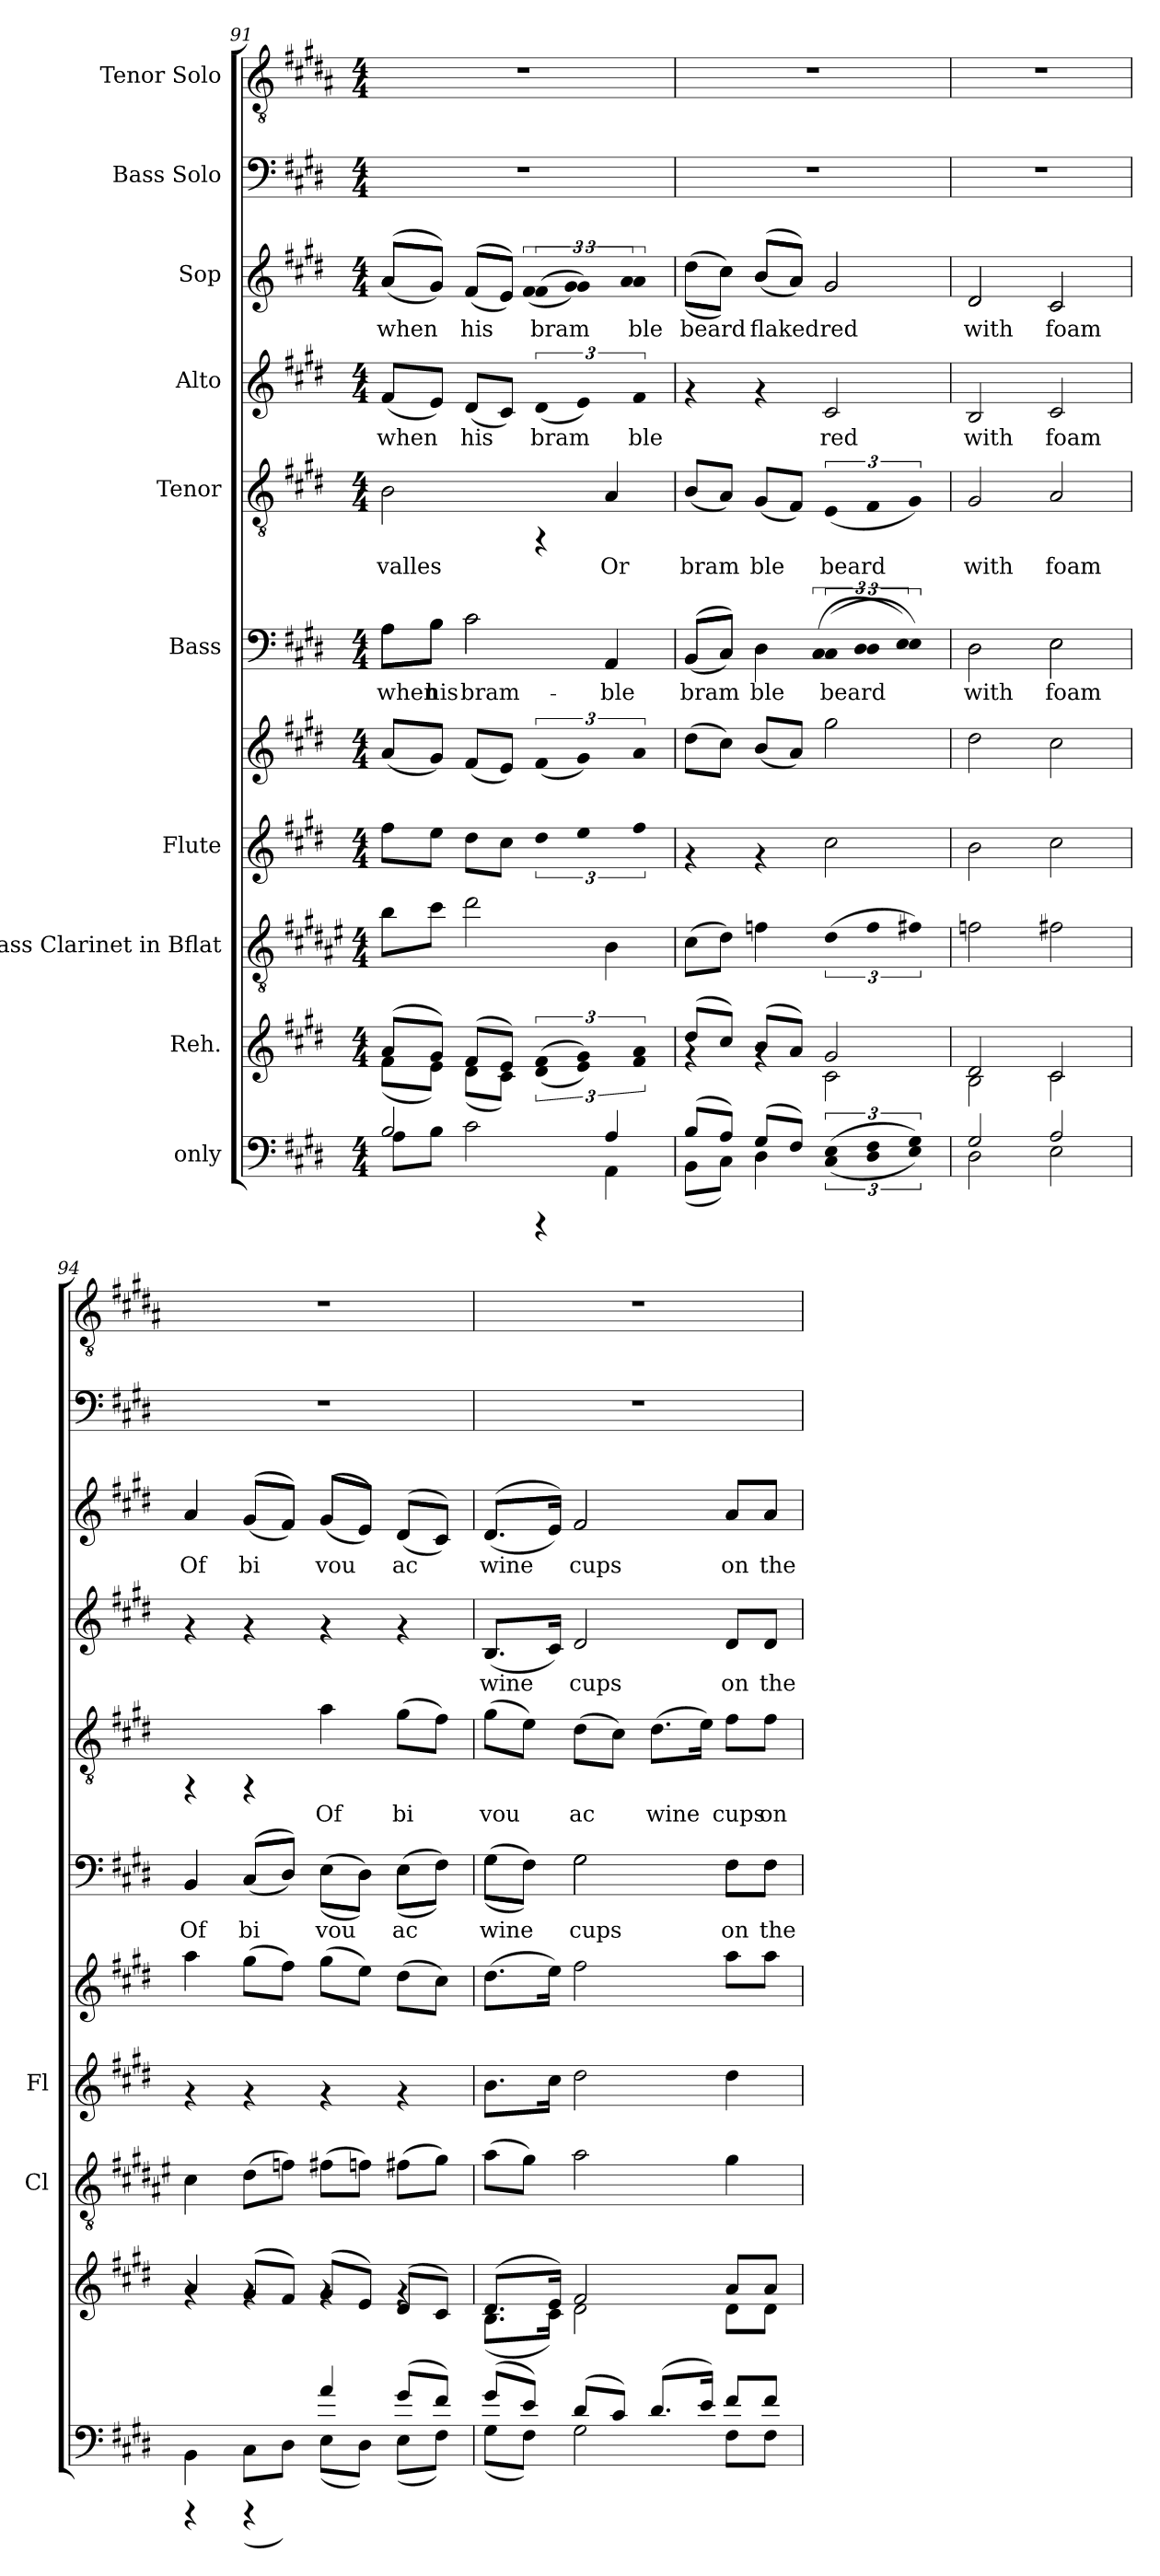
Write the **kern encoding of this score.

**kern	**kern	**kern	**kern	**kern	**kern	**text	**kern	**text	**kern	**text	**kern	**text	**kern	**kern
*part10	*part9	*part8	*part7	*part7	*part6	*part6	*part5	*part5	*part4	*part4	*part3	*part3	*part2	*part1
*staff11	*staff10	*staff9	*staff8	*staff7	*staff6	*staff6	*staff5	*staff5	*staff4	*staff4	*staff3	*staff3	*staff2	*staff1
*I"only	*I"Reh.	*I"Bass Clarinet in Bflat	*I"Flute	*	*I"Bass	*	*I"Tenor	*	*I"Alto	*	*I"Sop	*	*I"Bass Solo	*I"Tenor Solo
*	*	*I'Cl	*I'Fl	*	*	*	*	*	*	*	*	*	*	*
*clefF4	*clefG2	*clefGv2	*clefG2	*clefG2	*clefF4	*	*clefGv2	*	*clefG2	*	*clefG2	*	*clefF4	*clefGv2
*	*	*ITrd1c2	*	*	*	*	*	*	*	*	*	*	*	*ITrd4c7
*k[f#c#g#d#]	*k[f#c#g#d#]	*k[f#c#g#d#]	*k[f#c#g#d#]	*k[f#c#g#d#]	*k[f#c#g#d#]	*	*k[f#c#g#d#]	*	*k[f#c#g#d#]	*	*k[f#c#g#d#]	*	*k[f#c#g#d#]	*k[f#c#g#d#]
*E:	*E:	*E:	*E:	*E:	*E:	*	*E:	*	*E:	*	*E:	*	*E:	*E:
*M4/4	*M4/4	*M4/4	*M4/4	*M4/4	*M4/4	*	*M4/4	*	*M4/4	*	*M4/4	*	*M4/4	*M4/4
=91	=91	=91	=91	=91	=91	=91	=91	=91	=91	=91	=91	=91	=91	=91
*^	*^	*	*	*	*	*	*	*	*	*	*	*	*	*
!	!	!	!	!	!	!	!	!LO:LY:b:cj	!	!LO:LY:b:cj	!	!LO:LY:b:cj	!	!LO:LY:b:cj	!	!
*	*	*	*	*	*	*	*^	*	*	*	*	*	*^	*	*	*
2B/	8A\L	(>8a/L	(>8f#\L	8a\L	8ff#\L	(>8a/L	8A\L	8A\L	when	2B\	-valles	(>8f#/L	when	(>8a/L	(>8a/L	when	1r	1r
!	!	!	!	!	!	!	!	!	!LO:LY:b:cj	!	!	!	!LO:LY:b:cj	!	!	!LO:LY:b:cj	!	!
.	8B\J	8g#/J)	8e\J)	8b\J	8ee\J	8g#/J)	8B\J	8B\J	his	.	.	8e/J)	.	8g#/J)	8g#/J)	.	.	.
!	!	!	!	!	!	!	!	!	!LO:LY:b:cj	!	!	!	!LO:LY:b:cj	!	!	!LO:LY:b:cj	!	!
.	2c#\	(>8f#/L	(>8d#\L	2cc#\	8dd#\L	(>8f#/L	2c#\	2c#\	bram-	.	.	(>8d#/L	his	(>8f#/L	(>8f#/L	his	.	.
!	!	!	!	!	!	!	!	!	!	!	!	!	!LO:LY:b:cj	!	!	!LO:LY:b:cj	!	!
.	.	8e/J)	8c#\J)	.	8cc#\J	8e/J)	.	.	.	.	.	8c#/J)	.	8e/J)	8e/J)	.	.	.
!	!	!LO:N:vis=4	!LO:N:vis=4	!	!LO:N:vis=4	!LO:N:vis=4	!	!	!	!	!	!LO:N:vis=4	!LO:LY:b:cj	!LO:N:vis=4	!LO:N:vis=4	!LO:LY:b:cj	!	!
4rCCC	.	(>6f#/	(>6d#\	.	6dd#\	(>6f#/	.	.	.	4rFF	.	(>6d#/	bram-	(>6f#/	(>6f#/	bram-	.	.
!	!	!LO:N:vis=4	!LO:N:vis=4	!	!LO:N:vis=4	!LO:N:vis=4	!	!	!	!	!	!LO:N:vis=4	!LO:LY:b:cj	!LO:N:vis=4	!LO:N:vis=4	!LO:LY:b:cj	!	!
.	.	6g#/)	6e\)	.	6ee\	6g#/)	.	.	.	.	.	6e/)	-	6g#/)	6g#/)	-	.	.
!	!	!	!	!	!	!	!	!	!LO:LY:b:cj	!	!LO:LY:b:cj	!	!	!	!	!	!	!
4A/	4AA\	.	.	4A\	.	.	4AA/	4AA/	-ble	4A/	Or	.	.	.	.	.	.	.
!	!	!LO:N:vis=4	!LO:N:vis=4	!	!LO:N:vis=4	!LO:N:vis=4	!	!	!	!	!	!LO:N:vis=4	!LO:LY:b:cj	!LO:N:vis=4	!LO:N:vis=4	!LO:LY:b:cj	!	!
.	.	6a/	6f#\	.	6ff#\	6a/	.	.	.	.	.	6f#/	ble	6a/	6a/	ble	.	.
=92	=92	=92	=92	=92	=92	=92	=92	=92	=92	=92	=92	=92	=92	=92	=92	=92	=92	=92
!	!	!	!	!	!	!	!	!	!LO:LY:b:cj	!	!LO:LY:b:cj	!	!	!	!	!LO:LY:b:cj	!	!
(>8B/L	(>8BB\L	(>8dd#/L	4rf	(>8B\L	4rf	(>8dd#\L	(>8BB/L	(>8BB/L	bram-	(>8B/L	bram-	4rf	.	(>8dd#\L	(>8dd#\L	beard	1r	1r
!	!	!	!	!	!	!	!	!	!LO:LY:b:cj	!	!LO:LY:b:cj	!	!	!	!	!LO:LY:b:cj	!	!
8A/J)	8C#\J)	8cc#/J)	.	8c#\J)	.	8cc#\J)	8C#/J)	8C#/J)	-	8A/J)	-	.	.	8cc#\J)	8cc#\J)	.	.	.
!	!	!	!	!	!	!	!	!	!LO:LY:b:cj	!	!LO:LY:b:cj	!	!	!	!	!LO:LY:b:cj	!	!
(>8G#/L	4D#\	(>8b/L	4rf	4e-\	4rf	(>8b/L	4D#\	4D#\	ble	(>8G#/L	ble	4rf	.	(>8b/L	(>8b/L	flaked	.	.
!	!	!	!	!	!	!	!	!	!	!	!LO:LY:b:cj	!	!	!	!	!LO:LY:b:cj	!	!
8F#/J)	.	8a/J)	.	.	.	8a/J)	.	.	.	8F#/J)	.	.	.	8a/J)	8a/J)	.	.	.
!LO:N:vis=4	!LO:N:vis=4	!	!	!LO:N:vis=4	!	!	!LO:N:vis=4	!LO:N:vis=4	!LO:LY:b:cj	!LO:N:vis=4	!LO:LY:b:cj	!	!LO:LY:b:cj	!	!	!LO:LY:b:cj	!	!
(>6E/	(>6C#\	2g#/	2c#\	(>6c#\	2cc#\	2gg#\	(>6C#/	(>6C#/	beard	(>6E/	beard	2c#/	red	2g#/	2g#/	red	.	.
!LO:N:vis=4	!LO:N:vis=4	!	!	!LO:N:vis=4	!	!	!LO:N:vis=4	!LO:N:vis=4	!LO:LY:b:cj	!LO:N:vis=4	!LO:LY:b:cj	!	!	!	!	!	!	!
6F#/	6D#\	.	.	6e-\	.	.	6D#\	6D#\	.	6F#/	.	.	.	.	.	.	.	.
!LO:N:vis=4	!LO:N:vis=4	!	!	!LO:N:vis=4	!	!	!LO:N:vis=4	!LO:N:vis=4	!LO:LY:b:cj	!LO:N:vis=4	!LO:LY:b:cj	!	!	!	!	!	!	!
6G#/)	6E\)	.	.	6e\)	.	.	6E\)	6E\)	.	6G#/)	.	.	.	.	.	.	.	.
=93	=93	=93	=93	=93	=93	=93	=93	=93	=93	=93	=93	=93	=93	=93	=93	=93	=93	=93
!	!	!	!	!	!	!	!	!	!LO:LY:b:cj	!	!LO:LY:b:cj	!	!LO:LY:b:cj	!	!	!LO:LY:b:cj	!	!
2G#/	2D#\	2d#/	2B\	2e-\	2b\	2dd#\	2D#\	2D#\	with	2G#/	with	2B/	with	2d#/	2d#/	with	1r	1r
!	!	!	!	!	!	!	!	!	!LO:LY:b:cj	!	!LO:LY:b:cj	!	!LO:LY:b:cj	!	!	!LO:LY:b:cj	!	!
2A/	2E\	2c#/	2c#\	2e\	2cc#\	2cc#\	2E\	2E\	foam	2A/	foam	2c#/	foam	2c#/	2c#/	foam	.	.
!!LO:PB:g=z
=94	=94	=94	=94	=94	=94	=94	=94	=94	=94	=94	=94	=94	=94	=94	=94	=94	=94	=94
!	!	!	!	!	!	!	!	!	!LO:LY:b:cj	!	!	!	!	!	!	!LO:LY:b:cj	!	!
4rCCC	4BB\	4a/	4rf	4B\	4rf	4aa\	4BB/	4BB/	Of	4rFF	.	4rf	.	4a/	4a/	Of	1r	1r
!	!	!	!	!	!	!	!	!	!LO:LY:b:cj	!	!	!	!	!	!	!LO:LY:b:cj	!	!
4rCCC	(>8C#\L	(>8g#/L	4rf	(>8c#\L	4rf	(>8gg#\L	(>8C#/L	(>8C#/L	bi-	4rFF	.	4rf	.	(>8g#/L	(>8g#/L	bi-	.	.
!	!	!	!	!	!	!	!	!	!LO:LY:b:cj	!	!	!	!	!	!	!LO:LY:b:cj	!	!
.	8D#\J)	8f#/J)	.	8e-\J)	.	8ff#\J)	8D#/J)	8D#/J)	-	.	.	.	.	8f#/J)	8f#/J)	-	.	.
!	!	!	!	!	!	!	!	!	!LO:LY:b:cj	!	!LO:LY:b:cj	!	!	!	!	!LO:LY:b:cj	!	!
4a/	(>8E\L	(>8g#/L	4rf	(>8e\L	4rf	(>8gg#\L	(>8E\L	(>8E\L	vou-	4a\	Of	4rf	.	(>8g#/L	(>8g#/L	vou-	.	.
!	!	!	!	!	!	!	!	!	!LO:LY:b:cj	!	!	!	!	!	!	!LO:LY:b:cj	!	!
.	8D#\J)	8e/J)	.	8e-\J)	.	8ee\J)	8D#\J)	8D#\J)	-	.	.	.	.	8e/J)	8e/J)	-	.	.
!	!	!	!	!	!	!	!	!	!LO:LY:b:cj	!	!LO:LY:b:cj	!	!	!	!	!LO:LY:b:cj	!	!
(>8g#/L	(>8E\L	(>8d#/L	4rf	(>8e\L	4rf	(>8dd#\L	(>8E\L	(>8E\L	ac	(>8g#\L	bi-	4rf	.	(>8d#/L	(>8d#/L	ac	.	.
!	!	!	!	!	!	!	!	!	!LO:LY:b:cj	!	!LO:LY:b:cj	!	!	!	!	!LO:LY:b:cj	!	!
8f#/J)	8F#\J)	8c#/J)	.	8f#\J)	.	8cc#\J)	8F#\J)	8F#\J)	.	8f#\J)	--	.	.	8c#/J)	8c#/J)	.	.	.
=95	=95	=95	=95	=95	=95	=95	=95	=95	=95	=95	=95	=95	=95	=95	=95	=95	=95	=95
!	!	!	!	!	!	!	!	!	!LO:LY:b:cj	!	!LO:LY:b:cj	!	!LO:LY:b:cj	!	!	!LO:LY:b:cj	!	!
(>8g#/L	(>8G#\L	(>8.d#/L	(>8.B\L	(>8g#\L	8.b\L	(>8.dd#\L	(>8G#\L	(>8G#\L	wine-	(>8g#\L	-vou-	(>8.B/L	wine-	(>8.d#/L	(>8.d#/L	wine-	1r	1r
!	!	!	!	!	!	!	!	!	!LO:LY:b:cj	!	!LO:LY:b:cj	!	!	!	!	!	!	!
8e/J)	8F#\J)	.	.	8f#\J)	.	.	8F#\J)	8F#\J)	-	8e\J)	-	.	.	.	.	.	.	.
!	!	!	!	!	!	!	!	!	!	!	!	!	!LO:LY:b:cj	!	!	!LO:LY:b:cj	!	!
.	.	16e/Jk)	16c#\Jk)	.	16cc#\J	16ee\J)	.	.	.	.	.	16c#/J)	-	16e/J)	16e/J)	-	.	.
!	!	!	!	!	!	!	!	!	!LO:LY:b:cj	!	!LO:LY:b:cj	!	!LO:LY:b:cj	!	!	!LO:LY:b:cj	!	!
(>8d#/L	2G#\	2f#/	2d#\	2g#\	2dd#\	2ff#\	2G#\	2G#\	cups	(>8d#\L	ac	2d#/	cups	2f#/	2f#/	cups	.	.
!	!	!	!	!	!	!	!	!	!	!	!LO:LY:b:cj	!	!	!	!	!	!	!
8c#/J)	.	.	.	.	.	.	.	.	.	8c#\J)	.	.	.	.	.	.	.	.
!	!	!	!	!	!	!	!	!	!	!	!LO:LY:b:cj	!	!	!	!	!	!	!
(>8.d#/L	.	.	.	.	.	.	.	.	.	(>8.d#\L	wine-	.	.	.	.	.	.	.
!	!	!	!	!	!	!	!	!	!	!	!LO:LY:b:cj	!	!	!	!	!	!	!
16e/Jk)	.	.	.	.	.	.	.	.	.	16e\J)	-	.	.	.	.	.	.	.
!	!	!	!	!	!	!	!	!	!LO:LY:b:cj	!	!LO:LY:b:cj	!	!LO:LY:b:cj	!	!	!LO:LY:b:cj	!	!
8f#/L	8F#\L	8a/L	8d#\L	4f#\	4dd#\	8aa\L	8F#\L	8F#\L	on	8f#\L	cups	8d#/L	on	8a/L	8a/L	on	.	.
!	!	!	!	!	!	!	!	!	!LO:LY:b:cj	!	!LO:LY:b:cj	!	!LO:LY:b:cj	!	!	!LO:LY:b:cj	!	!
8f#/J	8F#\J	8a/J	8d#\J	.	.	8aa\J	8F#\J	8F#\J	the	8f#\J	on	8d#/J	the	8a/J	8a/J	the	.	.
*v	*v	*	*	*	*	*	*v	*v	*	*	*	*	*	*v	*v	*	*	*
*	*v	*v	*	*	*	*	*	*	*	*	*	*	*	*	*
=	=	=	=	=	=	=	=	=	=	=	=	=	=	=
*-	*-	*-	*-	*-	*-	*-	*-	*-	*-	*-	*-	*-	*-	*-
